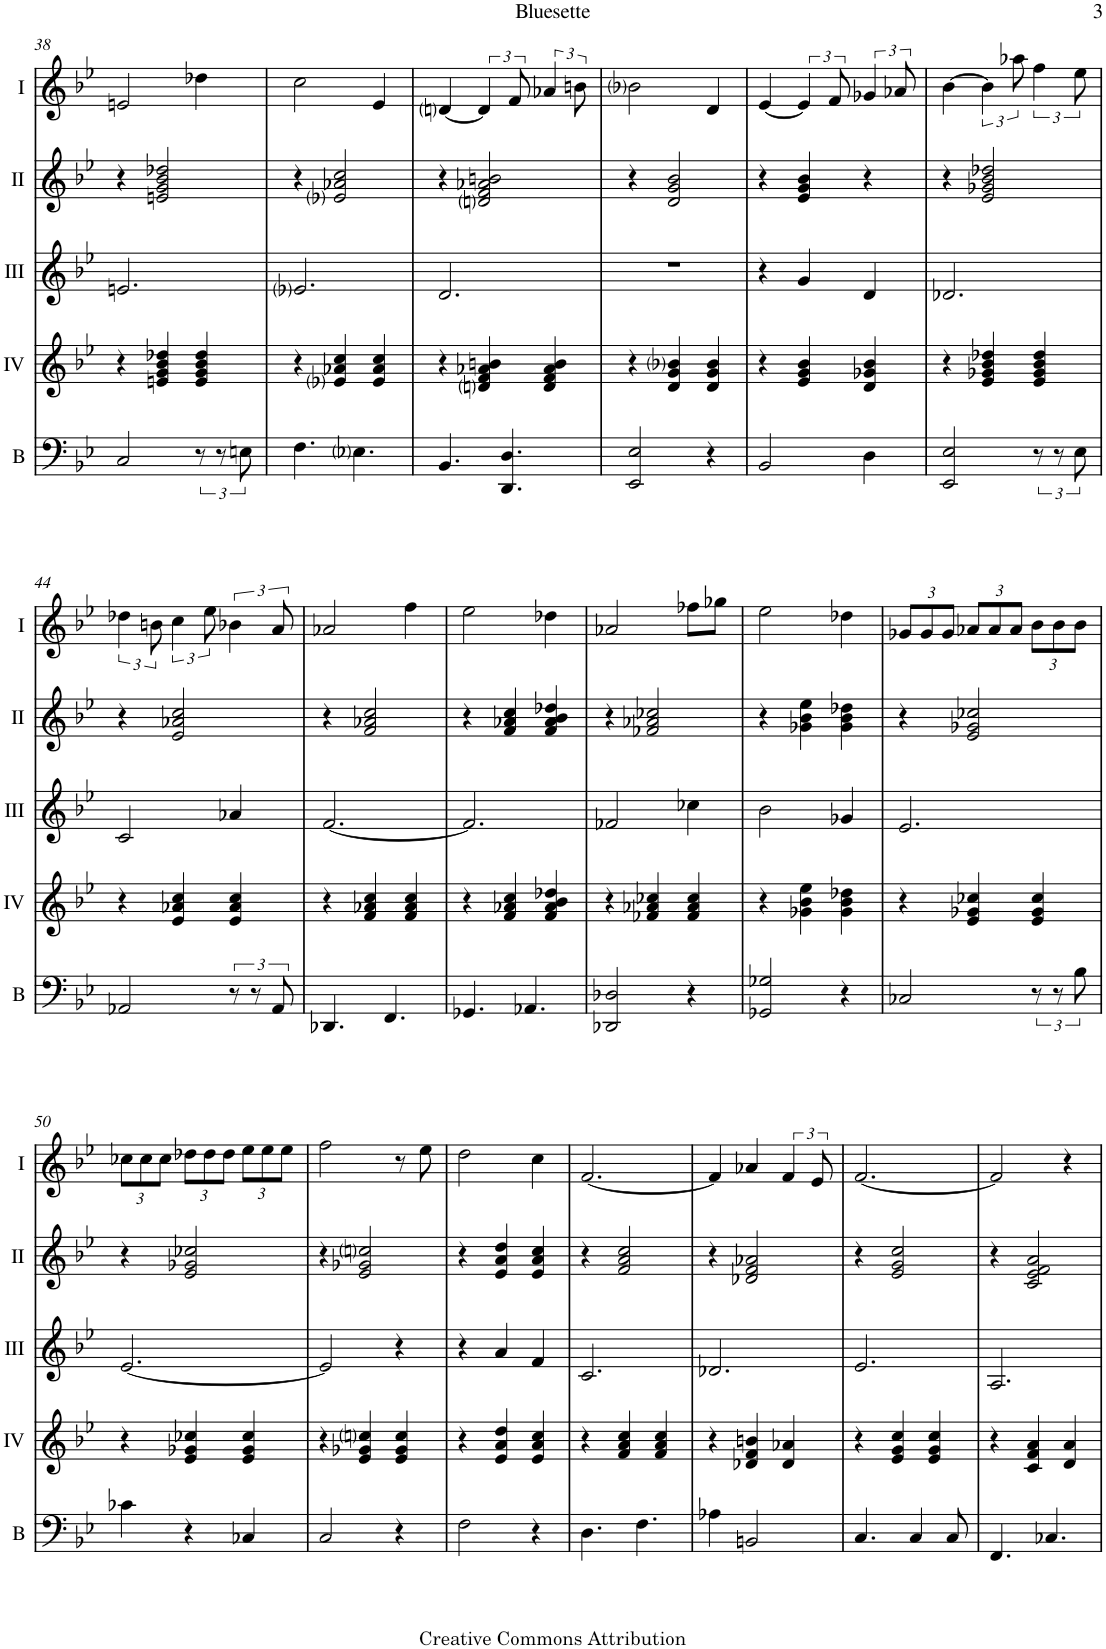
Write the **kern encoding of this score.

**kern	**kern	**kern	**kern	**kern
*part5	*part4	*part3	*part2	*part1
*staff5	*staff4	*staff3	*staff2	*staff1
*I"Bass	*I"Acc. 4	*I"Acc. 3	*I"Acc. 2	*I"Acc. 1
*I'B	*	*	*	*
!!LO:PB:g=z
*clefF4	*clefG2	*clefG2	*clefG2	*clefG2
*Trd7c12	*	*	*	*
*k[b-e-]	*k[b-e-]	*k[b-e-]	*k[b-e-]	*k[b-e-]
*M3/4	*M3/4	*M3/4	*M3/4	*M3/4
=38	=38	=38	=38	=38
2C/	4r	2.en/	4r	2en/
.	4en/ 4g/ 4b-/ 4dd-X/	.	2en/ 2g/ 2b-/ 2dd-X/	.
12r	4e/ 4g/ 4b-/ 4dd-/	.	.	4dd-X\
12r	.	.	.	.
12En\	.	.	.	.
=39	=39	=39	=39	=39
4.F\	4r	2.e-i/	4r	2cc\
.	4e-i/ 4a-X/ 4cc/	.	2e-i/ 2a-X/ 2cc/	.
4.E-i\	.	.	.	.
.	4e-/ 4a-/ 4cc/	.	.	4e-/
=40	=40	=40	=40	=40
4.BB-/	4r	2.d/	4r	[4dni/
.	4dni/ 4f/ 4a-X/ 4bn/	.	2dni/ 2f/ 2a-X/ 2bn/	6d/]
4.DD/ 4.D/	.	.	.	.
.	.	.	.	12f/
.	4d/ 4f/ 4a-/ 4b/	.	.	6a-X/
.	.	.	.	12bn\
=41	=41	=41	=41	=41
2EE-/ 2E-/	4r	2.r	4r	2b-i\
.	4d/ 4g/ 4b-i/	.	2d/ 2g/ 2b-/	.
4r	4d/ 4g/ 4b-/	.	.	4d/
=42	=42	=42	=42	=42
2BB-/	4r	4r	4r	[4e-/
.	4e-/ 4g/ 4b-/	4g/	4e-/ 4g/ 4b-/	6e-/]
.	.	.	.	12f/
4D\	4d/ 4g-X/ 4b-/	4d/	4r	6g-X/
.	.	.	.	12a-X/
=43	=43	=43	=43	=43
2EE-/ 2E-/	4r	2.d-X/	4r	[4b-\
.	4e-/ 4g-X/ 4b-/ 4dd-X/	.	2e-/ 2g-X/ 2b-/ 2dd-X/	6b-\]
.	.	.	.	12aa-X\
12r	4e-/ 4g-/ 4b-/ 4dd-/	.	.	6ff\
12r	.	.	.	.
12E-\	.	.	.	12ee-\
!!LO:LB:g=z
=44	=44	=44	=44	=44
2AA-X/	4r	2c/	4r	6dd-X\
.	.	.	.	12bn\
.	4e-/ 4a-X/ 4cc/	.	2e-/ 2a-X/ 2cc/	6cc\
.	.	.	.	12ee-\
12r	4e-/ 4a-/ 4cc/	4a-X/	.	6b-X\
12r	.	.	.	.
12AA-/	.	.	.	12a/
=45	=45	=45	=45	=45
4.DD-X/	4r	[2.f/	4r	2a-X/
.	4f/ 4a-X/ 4cc/	.	2f/ 2a-X/ 2cc/	.
4.FF/	.	.	.	.
.	4f/ 4a-/ 4cc/	.	.	4ff\
=46	=46	=46	=46	=46
4.GG-X/	4r	2.f/]	4r	2ee-\
.	4f/ 4a-X/ 4cc/	.	4f/ 4a-X/ 4cc/	.
4.AA-X/	.	.	.	.
.	4f/ 4a-/ 4b-/ 4dd-X/	.	4f/ 4a-/ 4b-/ 4dd-X/	4dd-X\
=47	=47	=47	=47	=47
2DD-X/ 2D-X/	4r	2f-X/	4r	2a-X/
.	4f-X/ 4a-X/ 4cc-X/	.	2f-X/ 2a-X/ 2cc-X/	.
4r	4f-/ 4a-/ 4cc-/	4cc-X\	.	8ff-X\L
.	.	.	.	8gg-X\J
=48	=48	=48	=48	=48
2GG-X/ 2G-X/	4r	2b-\	4r	2ee-\
.	4g-X\ 4b-\ 4ee-\	.	4g-X\ 4b-\ 4ee-\	.
4r	4g-\ 4b-\ 4dd-X\	4g-X/	4g-\ 4b-\ 4dd-X\	4dd-X\
=49	=49	=49	=49	=49
*	*	*	*	*Xbrackettup
2C-X/	4r	2.e-/	4r	12g-X/L
.	.	.	.	12g-/
.	.	.	.	12g-/J
.	4e-/ 4g-X/ 4cc-X/	.	2e-/ 2g-X/ 2cc-X/	12a-X/L
.	.	.	.	12a-/
.	.	.	.	12a-/J
12r	4e-/ 4g-/ 4cc-/	.	.	12b-\L
12r	.	.	.	12b-\
12B-\	.	.	.	12b-\J
!!LO:LB:g=z
=50	=50	=50	=50	=50
4c-X\	4r	[2.e-/	4r	12cc-X\L
.	.	.	.	12cc-\
.	.	.	.	12cc-\J
4r	4e-/ 4g-X/ 4cc-X/	.	2e-/ 2g-X/ 2cc-X/	12dd-X\L
.	.	.	.	12dd-\
.	.	.	.	12dd-\J
4C-X/	4e-/ 4g-/ 4cc-/	.	.	12ee-\L
.	.	.	.	12ee-\
.	.	.	.	12ee-\J
=51	=51	=51	=51	=51
2C/	4r	2e-/]	4r	2ff\
.	4e-/ 4g-X/ 4ccni/	.	2e-/ 2g-X/ 2ccni/	.
4r	4e-/ 4g-/ 4cc/	4r	.	8r
.	.	.	.	8ee-\
=52	=52	=52	=52	=52
2F\	4r	4r	4r	2dd\
.	4e-/ 4a/ 4dd/	4a/	4e-/ 4a/ 4dd/	.
4r	4e-/ 4a/ 4cc/	4f/	4e-/ 4a/ 4cc/	4cc\
=53	=53	=53	=53	=53
4.D\	4r	2.c/	4r	[2.f/
.	4f/ 4a/ 4cc/	.	2f/ 2a/ 2cc/	.
4.F\	.	.	.	.
.	4f/ 4a/ 4cc/	.	.	.
=54	=54	=54	=54	=54
4A-X\	4r	2.d-X/	4r	4f/]
2BBn/	4d-X/ 4f/ 4bn/	.	2d-X/ 2f/ 2a-X/	4a-X/
*	*	*	*	*brackettup
.	4d-/ 4a-X/	.	.	6f/
.	.	.	.	12e-/
=55	=55	=55	=55	=55
4.C/	4r	2.e-/	4r	[2.f/
.	4e-/ 4g/ 4cc/	.	2e-/ 2g/ 2cc/	.
4C/	.	.	.	.
.	4e-/ 4g/ 4cc/	.	.	.
8C/	.	.	.	.
=56	=56	=56	=56	=56
4.FF/	4r	2.A/	4r	2f/]
.	4c/ 4f/ 4a/	.	2c/ 2e-/ 2f/ 2a/	.
4.C-X/	.	.	.	.
.	4d/ 4a/	.	.	4r
=	=	=	=	=
*-	*-	*-	*-	*-
